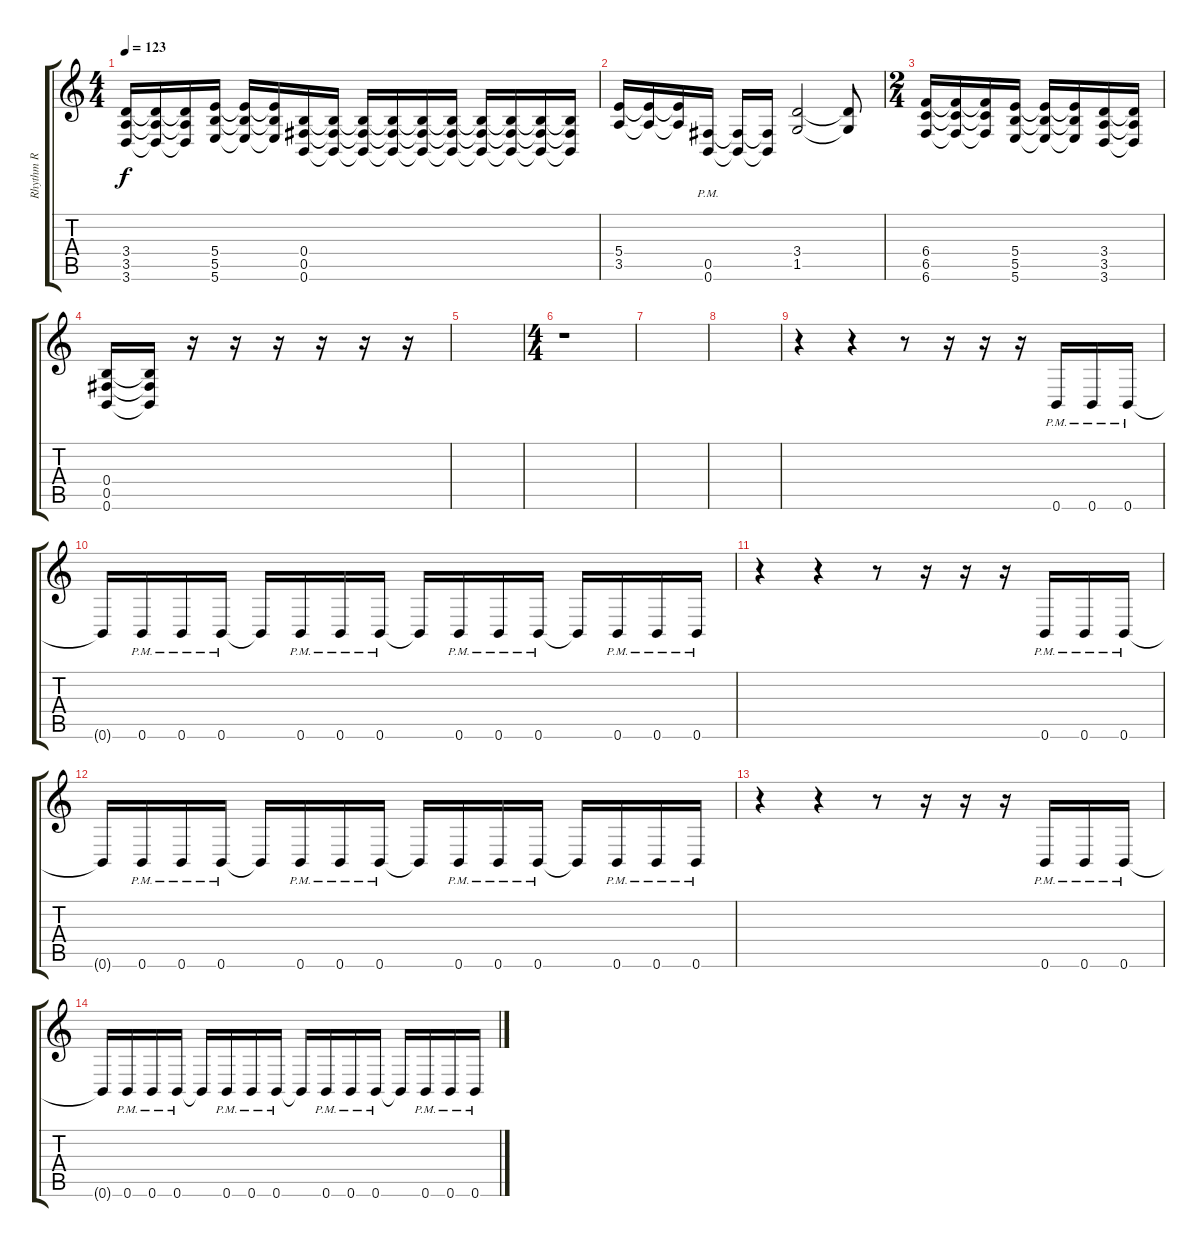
\track ("Rhythm R" "Rhythm R") {instrument distortionguitar}
\staff {score tabs}
\tuning (Db4 Ab3 E3 B2 Gb2 B1) {hide}
\ts (4 4)
\tempo 123
\clef g2
\ks c
(3.4 3.5 3.6).16{dy f} (3.4{t} 3.5{t} 3.6{t}).16 (3.4{t} 3.5{t} 3.6{t}).16 (5.4 5.5 5.6).16 (5.4{t} 5.5{t} 5.6{t}).16 (5.4{t} 5.5{t} 5.6{t}).16 (0.4 0.5 0.6).16 (0.4{t} 0.5{t} 0.6{t}).16 (0.4{t} 0.5{t} 0.6{t}).16 (0.4{t} 0.5{t} 0.6{t}).16 (0.4{t} 0.5{t} 0.6{t}).16 (0.4{t} 0.5{t} 0.6{t}).16 (0.4{t} 0.5{t} 0.6{t}).16 (0.4{t} 0.5{t} 0.6{t}).16 (0.4{t} 0.5{t} 0.6{t}).16 (0.4{t} 0.5{t} 0.6{t}).16 |
(5.4 3.5).16 (5.4{t} 3.5{t}).16 (5.4{t} 3.5{t}).16 (0.5{pm} 0.6{pm}).16 (0.5{t} 0.6{t}).16 (0.5{t} 0.6{t}).16 (3.4 1.5).2 (3.4{t} 1.5{t}).8 |
\ts (2 4)
(6.4 6.5 6.6).16 (6.4{t} 6.5{t} 6.6{t}).16 (6.4{t} 6.5{t} 6.6{t}).16 (5.4 5.5 5.6).16 (5.4{t} 5.5{t} 5.6{t}).16 (5.4{t} 5.5{t} 5.6{t}).16 (3.4 3.5 3.6).16 (3.4{t} 3.5{t} 3.6{t}).16 |
(0.4 0.5 0.6).16 (0.4{t} 0.5{t} 0.6{t}).16 r.16 r.16 r.16 r.16 r.16 r.16 |
|
\ts (4 4)
r.1 |
|
|
r.4 r.4 r.8 r.16 r.16 r.16 0.6{pm}.16 0.6{pm}.16 0.6{pm}.16 |
0.6{t}.16 0.6{pm}.16 0.6{pm}.16 0.6{pm}.16 0.6{t}.16 0.6{pm}.16 0.6{pm}.16 0.6{pm}.16 0.6{t}.16 0.6{pm}.16 0.6{pm}.16 0.6{pm}.16 0.6{t}.16 0.6{pm}.16 0.6{pm}.16 0.6{pm}.16 |
r.4 r.4 r.8 r.16 r.16 r.16 0.6{pm}.16 0.6{pm}.16 0.6{pm}.16 |
0.6{t}.16 0.6{pm}.16 0.6{pm}.16 0.6{pm}.16 0.6{t}.16 0.6{pm}.16 0.6{pm}.16 0.6{pm}.16 0.6{t}.16 0.6{pm}.16 0.6{pm}.16 0.6{pm}.16 0.6{t}.16 0.6{pm}.16 0.6{pm}.16 0.6{pm}.16 |
r.4 r.4 r.8 r.16 r.16 r.16 0.6{pm}.16 0.6{pm}.16 0.6{pm}.16 |
0.6{t}.16 0.6{pm}.16 0.6{pm}.16 0.6{pm}.16 0.6{t}.16 0.6{pm}.16 0.6{pm}.16 0.6{pm}.16 0.6{t}.16 0.6{pm}.16 0.6{pm}.16 0.6{pm}.16 0.6{t}.16 0.6{pm}.16 0.6{pm}.16 0.6{pm}.16
